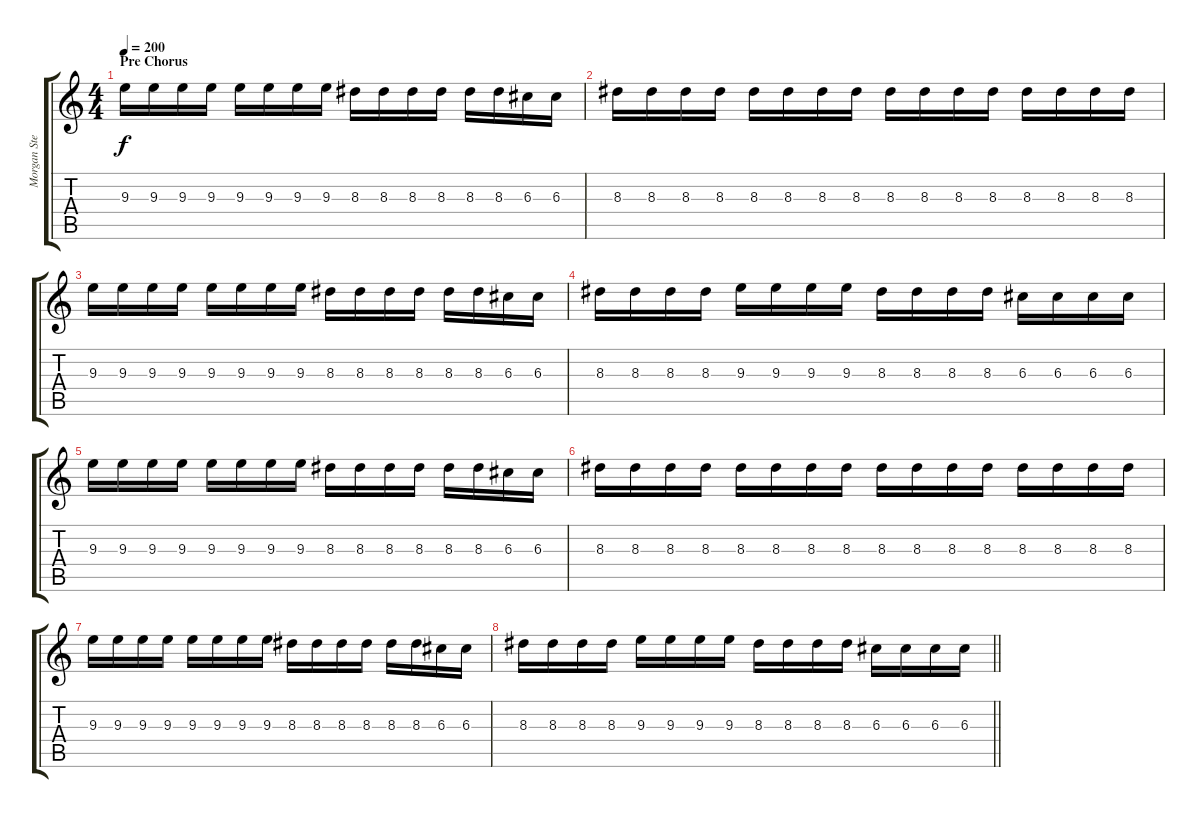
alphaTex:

\track ("Morgan Steinmeyer Håkansson " "Morgan Ste") {instrument distortionguitar}
\staff {score tabs}
\tuning (E4 B3 G3 D3 A2 D2) {hide}
\ts (4 4)
\section ("" "Pre Chorus")
\tempo 200
\clef g2
\ks c
9.3.16{dy f} 9.3.16 9.3.16 9.3.16 9.3.16 9.3.16 9.3.16 9.3.16 8.3.16 8.3.16 8.3.16 8.3.16 8.3.16 8.3.16 6.3.16 6.3.16 |
8.3.16 8.3.16 8.3.16 8.3.16 8.3.16 8.3.16 8.3.16 8.3.16 8.3.16 8.3.16 8.3.16 8.3.16 8.3.16 8.3.16 8.3.16 8.3.16 |
9.3.16 9.3.16 9.3.16 9.3.16 9.3.16 9.3.16 9.3.16 9.3.16 8.3.16 8.3.16 8.3.16 8.3.16 8.3.16 8.3.16 6.3.16 6.3.16 |
8.3.16 8.3.16 8.3.16 8.3.16 9.3.16 9.3.16 9.3.16 9.3.16 8.3.16 8.3.16 8.3.16 8.3.16 6.3.16 6.3.16 6.3.16 6.3.16 |
9.3.16 9.3.16 9.3.16 9.3.16 9.3.16 9.3.16 9.3.16 9.3.16 8.3.16 8.3.16 8.3.16 8.3.16 8.3.16 8.3.16 6.3.16 6.3.16 |
8.3.16 8.3.16 8.3.16 8.3.16 8.3.16 8.3.16 8.3.16 8.3.16 8.3.16 8.3.16 8.3.16 8.3.16 8.3.16 8.3.16 8.3.16 8.3.16 |
9.3.16 9.3.16 9.3.16 9.3.16 9.3.16 9.3.16 9.3.16 9.3.16 8.3.16 8.3.16 8.3.16 8.3.16 8.3.16 8.3.16 6.3.16 6.3.16 |
\barLineRight lightlight
8.3.16 8.3.16 8.3.16 8.3.16 9.3.16 9.3.16 9.3.16 9.3.16 8.3.16 8.3.16 8.3.16 8.3.16 6.3.16 6.3.16 6.3.16 6.3.16
